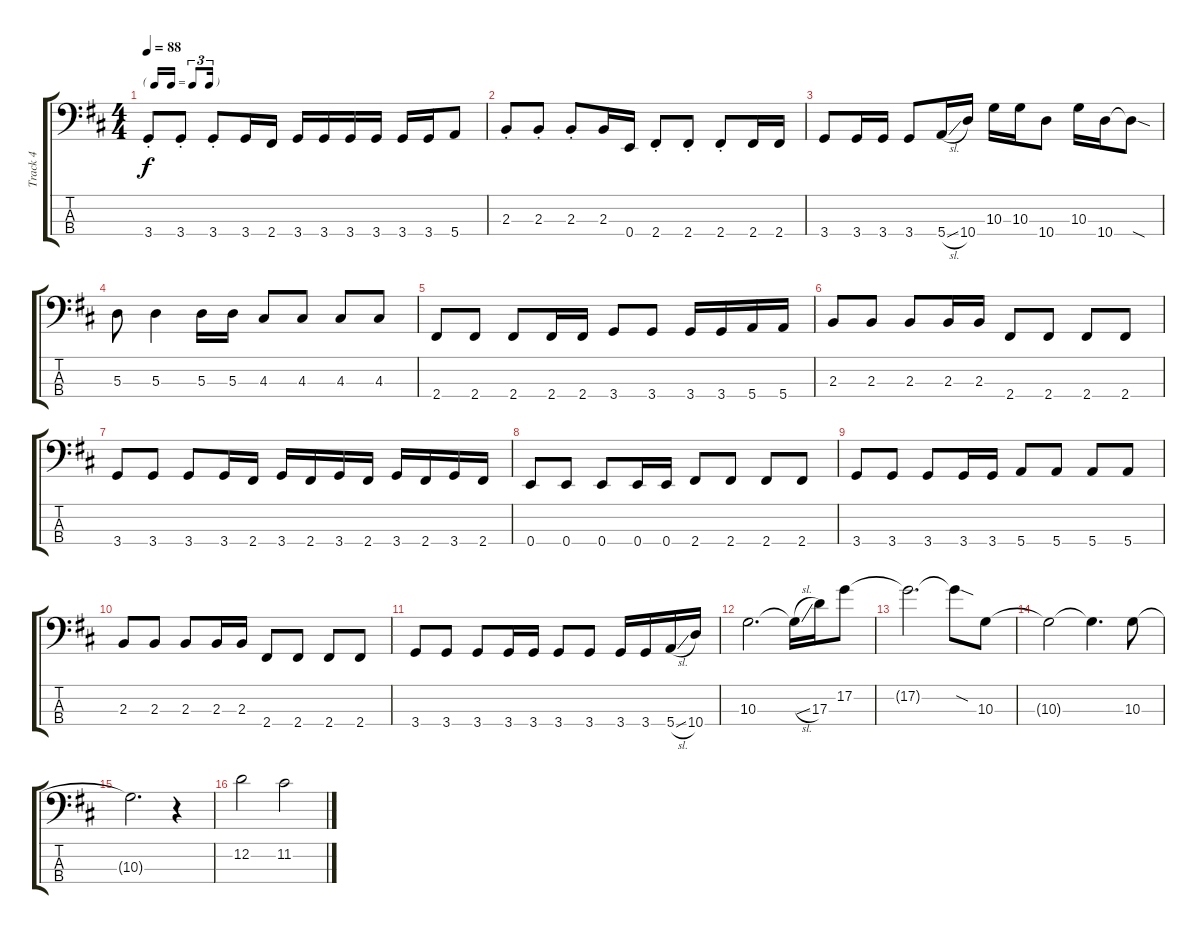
\track ("Track 4" "Track 4") {instrument electricbassfinger}
\staff {score tabs}
\tuning (G2 D2 A1 E1) {hide}
\ts (4 4)
\tf triplet16th
\tempo 88
\clef f4
\ks d
3.4{st}.8{dy f} 3.4{st}.8 3.4{st}.8 3.4.16 2.4.16 3.4.16 3.4.16 3.4.16 3.4.16 3.4.16 3.4.16 5.4.8 |
2.3{st}.8 2.3{st}.8 2.3{st}.8 2.3.16 0.4.16 2.4{st}.8 2.4{st}.8 2.4{st}.8 2.4.16 2.4.16 |
3.4.8 3.4.16 3.4.16 3.4.8 5.4{sl}.16 10.4.16 10.3.16 10.3.16 10.4.8 10.3.16 10.4.16 10.4{sod t}.8 |
5.3.8 5.3.4 5.3.16 5.3.16 4.3.8 4.3.8 4.3.8 4.3.8 |
2.4.8 2.4.8 2.4.8 2.4.16 2.4.16 3.4.8 3.4.8 3.4.16 3.4.16 5.4.16 5.4.16 |
2.3.8 2.3.8 2.3.8 2.3.16 2.3.16 2.4.8 2.4.8 2.4.8 2.4.8 |
3.4.8 3.4.8 3.4.8 3.4.16 2.4.16 3.4.16 2.4.16 3.4.16 2.4.16 3.4.16 2.4.16 3.4.16 2.4.16 |
0.4.8 0.4.8 0.4.8 0.4.16 0.4.16 2.4.8 2.4.8 2.4.8 2.4.8 |
3.4.8 3.4.8 3.4.8 3.4.16 3.4.16 5.4.8 5.4.8 5.4.8 5.4.8 |
2.3.8 2.3.8 2.3.8 2.3.16 2.3.16 2.4.8 2.4.8 2.4.8 2.4.8 |
3.4.8 3.4.8 3.4.8 3.4.16 3.4.16 3.4.8 3.4.8 3.4.16 3.4.16 5.4{sl}.16 10.4.16 |
10.3.2{d} 10.3{sl t}.16 17.3.16 17.2.8 |
17.2{t}.2{d} 17.2{sod t}.8 10.3.8 |
10.3{t}.2 10.3{t}.4{d} 10.3.8 |
10.3{t}.2{d} r.4 |
12.2.2 11.2.2
